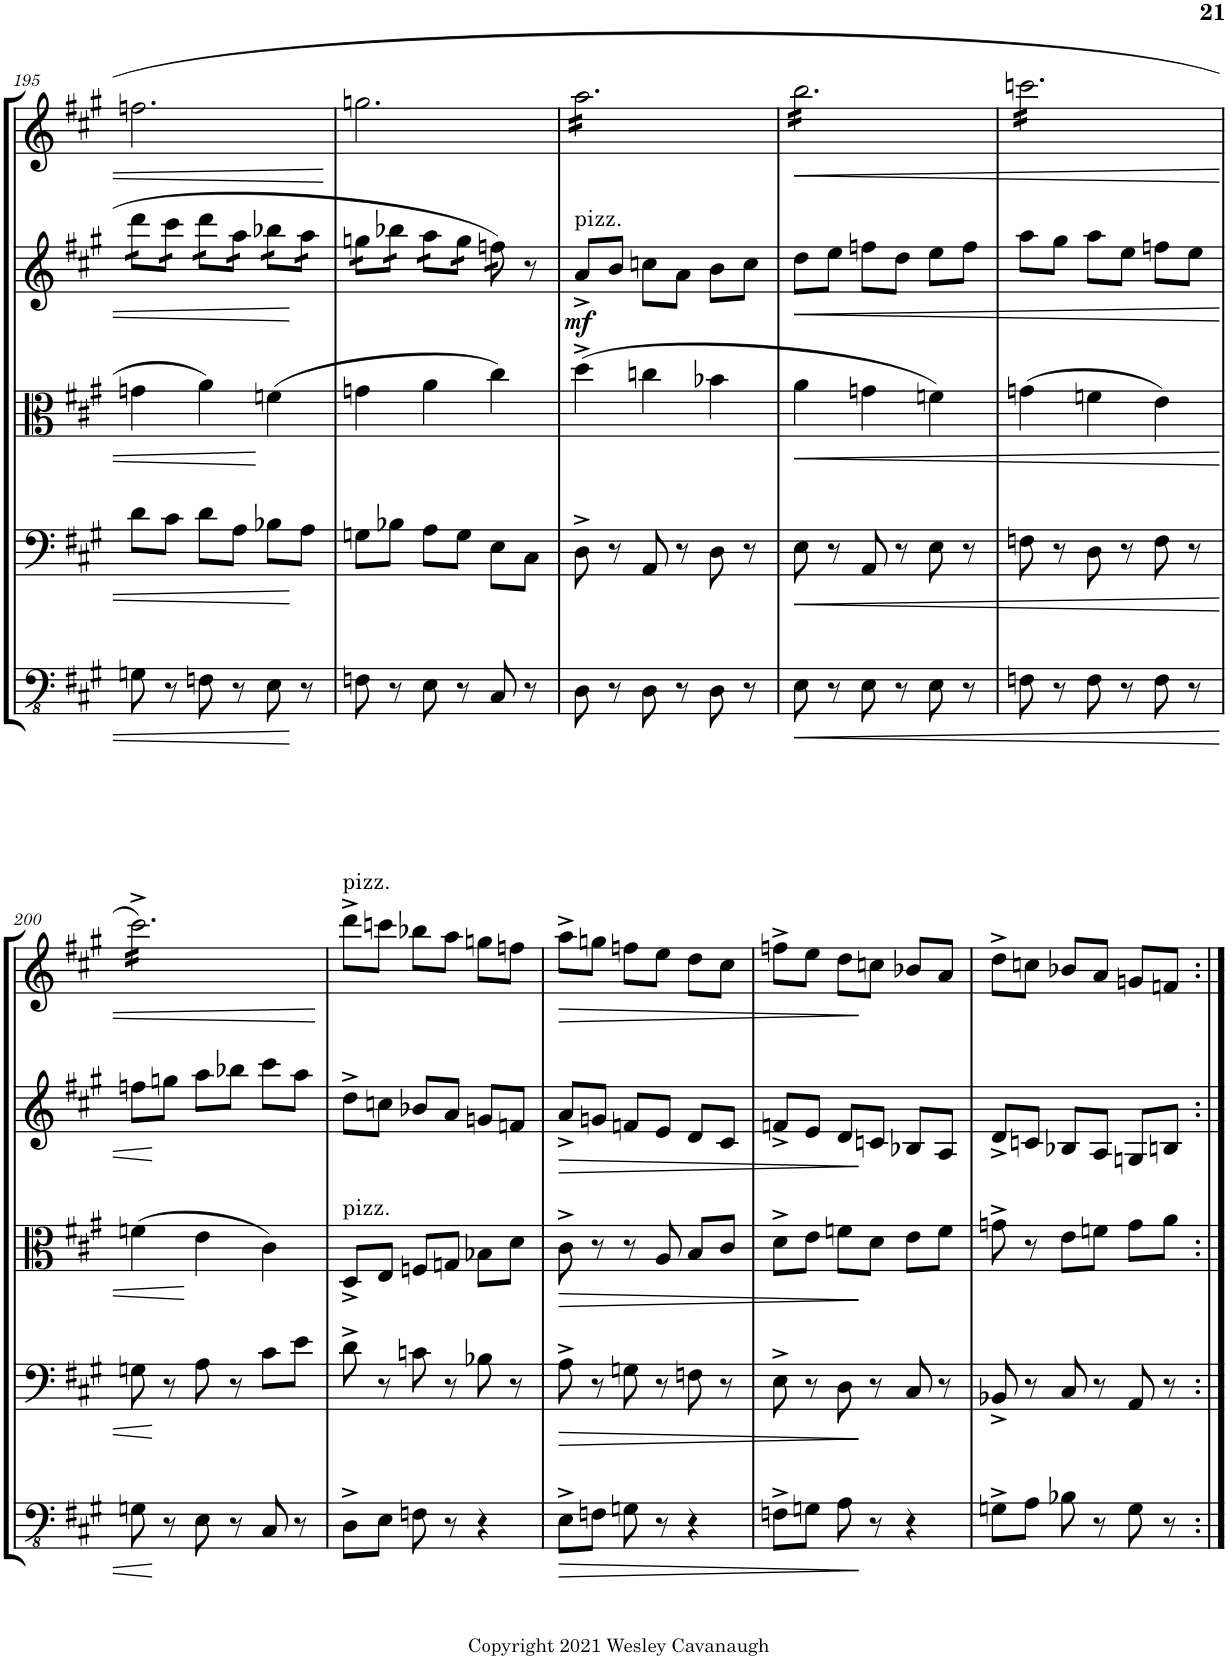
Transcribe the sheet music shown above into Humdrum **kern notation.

**kern	**dynam	**kern	**dynam	**kern	**dynam	**kern	**dynam	**kern	**dynam
*part5	*part5	*part4	*part4	*part3	*part3	*part2	*part2	*part1	*part1
*staff5	*staff5	*staff4	*staff4	*staff3	*staff3	*staff2	*staff2	*staff1	*staff1
*I"Contrbass	*	*I"Cello	*	*I"Viola	*	*I"Violin II	*	*I"Violin I	*
*I'Cb	*	*	*	*I'Vla	*	*I'Vln	*	*I'Vln	*
!!LO:PB:g=z
*clefFv4	*	*clefF4	*	*clefC3	*	*clefG2	*	*clefG2	*
*ITrd7c12	*	*	*	*	*	*	*	*	*
*k[f#c#g#]	*	*k[f#c#g#]	*	*k[f#c#g#]	*	*k[f#c#g#]	*	*k[f#c#g#]	*
*M3/4	*	*M3/4	*	*M3/4	*	*M3/4	*	*M3/4	*
=195	=195	=195	=195	=195	=195	=195	=195	=195	=195
*	*	*	*	*	*	*tremolo	*	*	*
8GGn\	.	8d\L	.	4gn\	.	16ddd\LL	.	2.ffn\	.
.	.	.	.	.	.	16ddd\	.	.	.
8r	.	8c#\J	.	.	.	16ccc#\	.	.	.
.	.	.	.	.	.	16ccc#\JJ	.	.	.
8FFn\	.	8d\L	.	4a\	.	16ddd\LL	.	.	.
.	.	.	.	.	.	16ddd\	.	.	.
8r	.	8A\J	.	.	.	16aa\	.	.	.
.	.	.	.	.	.	16aa\JJ	.	.	.
8EE\	.	8B-X\L	.	(4fn\	.	16bb-X\LL	.	.	.
.	.	.	.	.	.	16bb-X\	.	.	.
8r	.	8A\J	.	.	.	16aa\	.	.	.
.	.	.	.	.	.	16aa\JJ	.	.	.
=196	=196	=196	=196	=196	=196	=196	=196	=196	=196
8FFn\	.	8Gn\L	.	4gn\	.	16ggn\LL	.	2.ggn\	.
.	.	.	.	.	.	16ggn\	.	.	.
8r	.	8B-X\J	.	.	.	16bb-X\	.	.	.
.	.	.	.	.	.	16bb-X\JJ	.	.	.
8EE\	.	8A\L	.	4a\	.	16aa\LL	.	.	.
.	.	.	.	.	.	16aa\	.	.	.
8r	.	8G\J	.	.	.	16gg\	.	.	.
.	.	.	.	.	.	16gg\JJ	.	.	.
8CC#/	.	8E\L	.	4cc#\)	.	16ffn\	.	.	.
.	.	.	.	.	.	16ffn\	.	.	.
*	*	*	*	*	*	*Xtremolo	*	*	*
8r	.	8C#\J	.	.	.	8r	.	.	.
=197	=197	=197	=197	=197	=197	=197	=197	=197	=197
!	!	!	!	!	!	!LO:TX:a:t=pizz.	!	!	!
!	!	!	!	!	!	!	!LO:DY:b	!	!
*	*	*	*	*	*	*	*	*tremolo	*
8DD\	.	8D^\	.	(4dd^\	.	8a^/L	mf	16aa\LL	.
.	.	.	.	.	.	.	.	16aa\	.
8r	.	8r	.	.	.	8b/J	.	16aa\	.
.	.	.	.	.	.	.	.	16aa\	.
8DD\	.	8AA/	.	4ccn\	.	8ccn\L	.	16aa\	.
.	.	.	.	.	.	.	.	16aa\	.
8r	.	8r	.	.	.	8a\J	.	16aa\	.
.	.	.	.	.	.	.	.	16aa\	.
8DD\	.	8D\	.	4b-X\	.	8b\L	.	16aa\	.
.	.	.	.	.	.	.	.	16aa\	.
8r	.	8r	.	.	.	8cc\J	.	16aa\	.
.	.	.	.	.	.	.	.	16aa\JJ	.
=198	=198	=198	=198	=198	=198	=198	=198	=198	=198
!	!LO:HP:b	!	!LO:HP:b	!	!LO:HP:b	!	!LO:HP:b	!	!LO:HP:b
8EE\	<	8E\	<	4a\	<	8dd\L	<	16bb\LL	<
.	.	.	.	.	.	.	.	16bb\	.
8r	.	8r	.	.	.	8ee\J	.	16bb\	.
.	.	.	.	.	.	.	.	16bb\	.
8EE\	.	8AA/	.	4gn\	.	8ffn\L	.	16bb\	.
.	.	.	.	.	.	.	.	16bb\	.
8r	.	8r	.	.	.	8dd\J	.	16bb\	.
.	.	.	.	.	.	.	.	16bb\	.
8EE\	.	8E\	.	4fn\)	.	8ee\L	.	16bb\	.
.	.	.	.	.	.	.	.	16bb\	.
8r	.	8r	.	.	.	8ff\J	.	16bb\	.
.	.	.	.	.	.	.	.	16bb\JJ	.
=199	=199	=199	=199	=199	=199	=199	=199	=199	=199
8FFn\	.	8Fn\	.	(4gn\	.	8aa\L	.	16cccn\LL	.
.	.	.	.	.	.	.	.	16cccn\	.
8r	.	8r	.	.	.	8gg#\J	.	16cccn\	.
.	.	.	.	.	.	.	.	16cccn\	.
8FF\	.	8D\	.	4fn\	.	8aa\L	.	16cccn\	.
.	.	.	.	.	.	.	.	16cccn\	.
8r	.	8r	.	.	.	8ee\J	.	16cccn\	.
.	.	.	.	.	.	.	.	16cccn\	.
8FF\	.	8F\	.	4e\)	.	8ffn\L	.	16cccn\	.
.	.	.	.	.	.	.	.	16cccn\	.
8r	.	8r	.	.	.	8ee\J	.	16cccn\	.
.	.	.	.	.	.	.	.	16cccn\JJ	.
!!LO:LB:g=z
=200	=200	=200	=200	=200	=200	=200	=200	=200	=200
8GGn\	.	8Gn\	.	(4fn\	.	8ffn\L	.	16ccc#^\LL	.
.	.	.	.	.	.	.	.	16ccc#^\	.
8r	[	8r	[	.	.	8ggn\J	[	16ccc#^\	.
.	.	.	.	.	.	.	.	16ccc#^\	.
8EE\	.	8A\	.	4e\	[	8aa\L	.	16ccc#^\	.
.	.	.	.	.	.	.	.	16ccc#^\	.
8r	.	8r	.	.	.	8bb-X\J	.	16ccc#^\	.
.	.	.	.	.	.	.	.	16ccc#^\	.
8CC#/	.	8c#\L	.	4c#\)	.	8ccc#\L	.	16ccc#^\	.
.	.	.	.	.	.	.	.	16ccc#^\	.
8r	.	8e\J	.	.	.	8aa\J	.	16ccc#^\	.
.	.	.	.	.	.	.	.	16ccc#^\JJ	.
*	*	*	*	*	*	*	*	*Xtremolo	*
.	.	.	.	.	.	.	.	.	[
=201	=201	=201	=201	=201	=201	=201	=201	=201	=201
!	!	!	!	!	!	!	!	!LO:TX:a:t=pizz.	!
!	!	!	!	!LO:TX:a:t=pizz.	!	!	!	!	!
8DD^\L	.	8d^\	.	8D^/L	.	8dd^\L	.	8ddd^\L	.
8EE\J	.	8r	.	8E/J	.	8ccn\J	.	8cccn\J	.
8FFn\	.	8cn\	.	8Fn/L	.	8b-X/L	.	8bb-X\L	.
8r	.	8r	.	8Gn/J	.	8a/J	.	8aa\J	.
4r	.	8B-X\	.	8B-X\L	.	8gn/L	.	8ggn\L	.
.	.	8r	.	8d\J	.	8fn/J	.	8ffn\J	.
=202	=202	=202	=202	=202	=202	=202	=202	=202	=202
!	!LO:HP:b	!	!LO:HP:b	!	!LO:HP:b	!	!LO:HP:b	!	!LO:HP:b
8EE^\L	>	8A^\	>	8c#^\	>	8a^/L	>	8aa^\L	>
8FFn\J	.	8r	.	8r	.	8gn/J	.	8ggn\J	.
8GGn\	.	8Gn\	.	8r	.	8fn/L	.	8ffn\L	.
8r	.	8r	.	8A/	.	8e/J	.	8ee\J	.
4r	.	8Fn\	.	8B/L	.	8d/L	.	8dd\L	.
.	.	8r	.	8c#/J	.	8c#/J	.	8cc#\J	.
=203	=203	=203	=203	=203	=203	=203	=203	=203	=203
8FFn^\L	.	8E^\	.	8d^\L	.	8fn^/L	.	8ffn^\L	.
8GGn\J	.	8r	.	8e\J	.	8e/J	.	8ee\J	.
8AA\	.	8D\	.	8fn\L	.	8d/L	.	8dd\L	.
8r	]	8r	]	8d\J	]	8cn/J	]	8ccn\J	]
4r	.	8C#/	.	8e\L	.	8B-X/L	.	8b-X/L	.
.	.	8r	.	8f\J	.	8A/J	.	8a/J	.
=204	=204	=204	=204	=204	=204	=204	=204	=204	=204
8GGn^\L	.	8BB-X^/	.	8gn^\	.	8d^/L	.	8dd^\L	.
8AA\J	.	8r	.	8r	.	8cn/J	.	8ccn\J	.
8BB-X\	.	8C#/	.	8e\L	.	8B-X/L	.	8b-X/L	.
8r	.	8r	.	8fn\J	.	8A/J	.	8a/J	.
8GG\	.	8AA/	.	8g\L	.	8Gn/L	.	8gn/L	.
8r	.	8r	.	8a\J	.	8Bn/J	.	8fn/J	.
=:|!	=:|!	=:|!	=:|!	=:|!	=:|!	=:|!	=:|!	=:|!	=:|!
*-	*-	*-	*-	*-	*-	*-	*-	*-	*-
